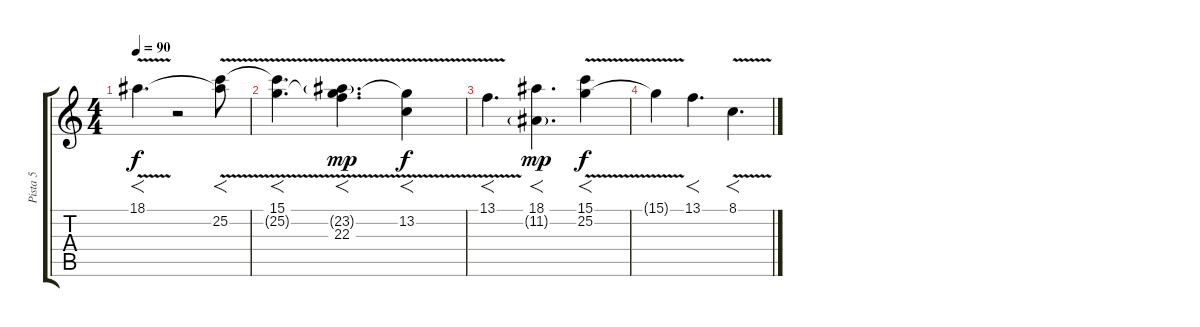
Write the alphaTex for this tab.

\track ("Pista 5" "Pista 5") {instrument pad7halo}
\staff {score tabs}
\tuning (E4 B3 G3 D3 A2 E2) {hide}
\ts (4 4)
\tempo 90
\clef g2
\ks c
18.1{v}.4{f d dy f volume 5} r.2 (18.1{v t} 25.2).8{f} |
(15.1 25.2{v t}).4{f d} (15.1{v t} 23.2{g} 22.3).4{f d dy mp} (15.1{t} 13.2).4{f dy f} |
13.1{v}.4{f d} (18.1 11.2{g}).4{f d dy mp} (15.1{v} 25.2).4{f dy f} |
15.1{t}.4 13.1.4{f d} 8.1{v}.4{f d}
